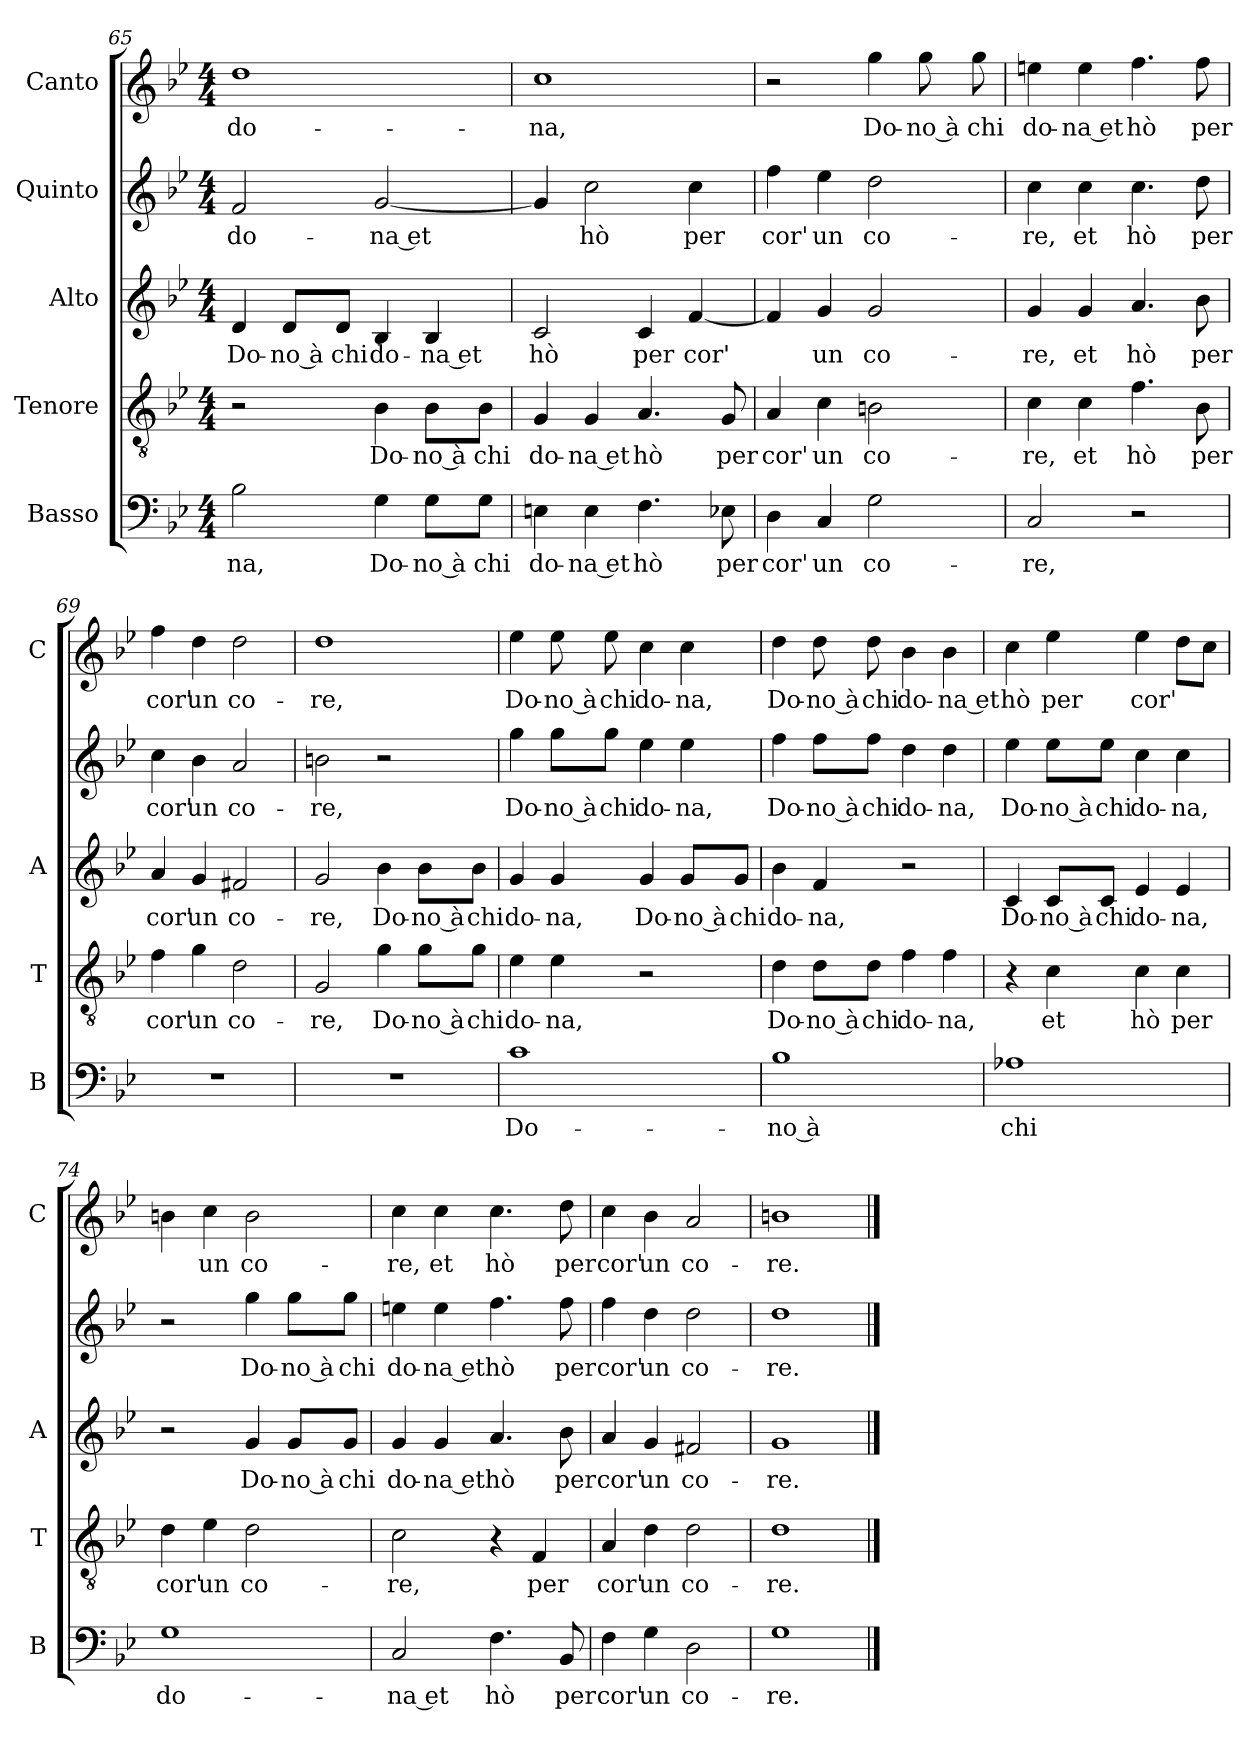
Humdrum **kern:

**kern	**text	**kern	**text	**kern	**text	**kern	**text	**kern	**text
*part5	*part5	*part4	*part4	*part3	*part3	*part2	*part2	*part1	*part1
*staff5	*staff5	*staff4	*staff4	*staff3	*staff3	*staff2	*staff2	*staff1	*staff1
*I"Basso	*	*I"Tenore	*	*I"Alto	*	*I"Quinto	*	*I"Canto	*
*I'B	*	*I'T	*	*I'A	*	*	*	*I'C	*
*clefF4	*	*clefGv2	*	*clefG2	*	*clefG2	*	*clefG2	*
*k[b-e-]	*	*k[b-e-]	*	*k[b-e-]	*	*k[b-e-]	*	*k[b-e-]	*
*B-:	*	*B-:	*	*B-:	*	*B-:	*	*B-:	*
*M4/4	*	*M4/4	*	*M4/4	*	*M4/4	*	*M4/4	*
=65	=65	=65	=65	=65	=65	=65	=65	=65	=65
!	!LO:LY:b	!	!	!	!LO:LY:b	!	!LO:LY:b	!	!LO:LY:b
2B-\	-na,	2r	.	4d/	Do-	2f/	do-	1dd	do-
!	!	!	!	!	!LO:LY:b	!	!	!	!
.	.	.	.	8d/L	-no à	.	.	.	.
!	!	!	!	!	!LO:LY:b	!	!	!	!
.	.	.	.	8d/J	chi	.	.	.	.
!	!LO:LY:b	!	!LO:LY:b	!	!LO:LY:b	!	!LO:LY:b	!	!
4G\	Do-	4B-\	Do-	4B-/	do-	[2g/	-na et	.	.
!	!LO:LY:b	!	!LO:LY:b	!	!LO:LY:b	!	!	!	!
8G\L	-no à	8B-\L	-no à	4B-/	-na et	.	.	.	.
!	!LO:LY:b	!	!LO:LY:b	!	!	!	!	!	!
8G\J	chi	8B-\J	chi	.	.	.	.	.	.
=66	=66	=66	=66	=66	=66	=66	=66	=66	=66
!	!LO:LY:b	!	!LO:LY:b	!	!LO:LY:b	!	!	!	!LO:LY:b
4En\	do-	4G/	do-	2c/	hò	4g/]	.	1cc	-na,
!	!LO:LY:b	!	!LO:LY:b	!	!	!	!LO:LY:b	!	!
4E\	-na et	4G/	-na et	.	.	2cc\	hò	.	.
!	!LO:LY:b	!	!LO:LY:b	!	!LO:LY:b	!	!	!	!
4.F\	hò	4.A/	hò	4c/	per	.	.	.	.
!	!	!	!	!	!LO:LY:b	!	!LO:LY:b	!	!
.	.	.	.	[4f/	cor'	4cc\	per	.	.
!	!LO:LY:b	!	!LO:LY:b	!	!	!	!	!	!
8E-X\	per	8G/	per	.	.	.	.	.	.
=67	=67	=67	=67	=67	=67	=67	=67	=67	=67
!	!LO:LY:b	!	!LO:LY:b	!	!	!	!LO:LY:b	!	!
4D\	cor'	4A/	cor'	4f/]	.	4ff\	cor'	2r	.
!	!LO:LY:b	!	!LO:LY:b	!	!LO:LY:b	!	!LO:LY:b	!	!
4C/	un	4c\	un	4g/	un	4ee-\	un	.	.
!	!LO:LY:b	!	!LO:LY:b	!	!LO:LY:b	!	!LO:LY:b	!	!LO:LY:b
2G\	co-	2Bn\	co-	2g/	co-	2dd\	co-	4gg\	Do-
!	!	!	!	!	!	!	!	!	!LO:LY:b
.	.	.	.	.	.	.	.	8gg\	-no à
!	!	!	!	!	!	!	!	!	!LO:LY:b
.	.	.	.	.	.	.	.	8gg\	chi
=68	=68	=68	=68	=68	=68	=68	=68	=68	=68
!	!LO:LY:b	!	!LO:LY:b	!	!LO:LY:b	!	!LO:LY:b	!	!LO:LY:b
2C/	-re,	4c\	re,	4g/	-re,	4cc\	-re,	4een\	do-
!	!	!	!LO:LY:b	!	!LO:LY:b	!	!LO:LY:b	!	!LO:LY:b
.	.	4c\	et	4g/	et	4cc\	et	4ee\	-na et
!	!	!	!LO:LY:b	!	!LO:LY:b	!	!LO:LY:b	!	!LO:LY:b
2r	.	4.f\	hò	4.a/	hò	4.cc\	hò	4.ff\	hò
!	!	!	!LO:LY:b	!	!LO:LY:b	!	!LO:LY:b	!	!LO:LY:b
.	.	8B-\	per	8b-\	per	8dd\	per	8ff\	per
=69	=69	=69	=69	=69	=69	=69	=69	=69	=69
!	!	!	!LO:LY:b	!	!LO:LY:b	!	!LO:LY:b	!	!LO:LY:b
1r	.	4f\	cor'	4a/	cor'	4cc\	cor'	4ff\	cor'
!	!	!	!LO:LY:b	!	!LO:LY:b	!	!LO:LY:b	!	!LO:LY:b
.	.	4g\	un	4g/	un	4b-\	un	4dd\	un
!	!	!	!LO:LY:b	!	!LO:LY:b	!	!LO:LY:b	!	!LO:LY:b
.	.	2d\	co-	2f#X/	co-	2a/	co-	2dd\	co-
!!LO:PB:g=z
=70	=70	=70	=70	=70	=70	=70	=70	=70	=70
!	!	!	!LO:LY:b	!	!LO:LY:b	!	!LO:LY:b	!	!LO:LY:b
1r	.	2G/	-re,	2g/	-re,	2bn\	-re,	1dd	-re,
!	!	!	!LO:LY:b	!	!LO:LY:b	!	!	!	!
.	.	4g\	Do-	4b-\	Do-	2r	.	.	.
!	!	!	!LO:LY:b	!	!LO:LY:b	!	!	!	!
.	.	8g\L	-no à	8b-\L	-no à	.	.	.	.
!	!	!	!LO:LY:b	!	!LO:LY:b	!	!	!	!
.	.	8g\J	chi	8b-\J	chi	.	.	.	.
=71	=71	=71	=71	=71	=71	=71	=71	=71	=71
!	!LO:LY:b	!	!LO:LY:b	!	!LO:LY:b	!	!LO:LY:b	!	!LO:LY:b
1c	Do-	4e-\	do-	4g/	do-	4gg\	Do-	4ee-\	Do-
!	!	!	!LO:LY:b	!	!LO:LY:b	!	!LO:LY:b	!	!LO:LY:b
.	.	4e-\	-na,	4g/	-na,	8gg\L	-no à	8ee-\	-no à
!	!	!	!	!	!	!	!LO:LY:b	!	!LO:LY:b
.	.	.	.	.	.	8gg\J	chi	8ee-\	chi
!	!	!	!	!	!LO:LY:b	!	!LO:LY:b	!	!LO:LY:b
.	.	2r	.	4g/	Do-	4ee-\	do-	4cc\	do-
!	!	!	!	!	!LO:LY:b	!	!LO:LY:b	!	!LO:LY:b
.	.	.	.	8g/L	-no à	4ee-\	-na,	4cc\	-na,
!	!	!	!	!	!LO:LY:b	!	!	!	!
.	.	.	.	8g/J	chi	.	.	.	.
=72	=72	=72	=72	=72	=72	=72	=72	=72	=72
!	!LO:LY:b	!	!LO:LY:b	!	!LO:LY:b	!	!LO:LY:b	!	!LO:LY:b
1B-	-no à	4d\	Do-	4b-\	do-	4ff\	Do-	4dd\	Do-
!	!	!	!LO:LY:b	!	!LO:LY:b	!	!LO:LY:b	!	!LO:LY:b
.	.	8d\L	-no à	4f/	-na,	8ff\L	-no à	8dd\	-no à
!	!	!	!LO:LY:b	!	!	!	!LO:LY:b	!	!LO:LY:b
.	.	8d\J	chi	.	.	8ff\J	chi	8dd\	chi
!	!	!	!LO:LY:b	!	!	!	!LO:LY:b	!	!LO:LY:b
.	.	4f\	do-	2r	.	4dd\	do-	4b-\	do-
!	!	!	!LO:LY:b	!	!	!	!LO:LY:b	!	!LO:LY:b
.	.	4f\	-na,	.	.	4dd\	-na,	4b-\	-na et
=73	=73	=73	=73	=73	=73	=73	=73	=73	=73
!	!LO:LY:b	!	!	!	!LO:LY:b	!	!LO:LY:b	!	!LO:LY:b
1A-X	chi	4r	.	4c/	Do-	4ee-\	Do-	4cc\	hò
!	!	!	!LO:LY:b	!	!LO:LY:b	!	!LO:LY:b	!	!LO:LY:b
.	.	4c\	et	8c/L	-no à	8ee-\L	-no à	4ee-\	per
!	!	!	!	!	!LO:LY:b	!	!LO:LY:b	!	!
.	.	.	.	8c/J	chi	8ee-\J	chi	.	.
!	!	!	!LO:LY:b	!	!LO:LY:b	!	!LO:LY:b	!	!LO:LY:b
.	.	4c\	hò	4e-/	do-	4cc\	do-	4ee-\	cor'
!	!	!	!LO:LY:b	!	!LO:LY:b	!	!LO:LY:b	!	!
.	.	4c\	per	4e-/	-na,	4cc\	-na,	8dd\L	.
.	.	.	.	.	.	.	.	8cc\J	.
=74	=74	=74	=74	=74	=74	=74	=74	=74	=74
!	!LO:LY:b	!	!LO:LY:b	!	!	!	!	!	!
1G	do-	4d\	cor'	2r	.	2r	.	4bn\	.
!	!	!	!LO:LY:b	!	!	!	!	!	!LO:LY:b
.	.	4e-\	un	.	.	.	.	4cc\	un
!	!	!	!LO:LY:b	!	!LO:LY:b	!	!LO:LY:b	!	!LO:LY:b
.	.	2d\	co-	4g/	Do-	4gg\	Do-	2b\	co-
!	!	!	!	!	!LO:LY:b	!	!LO:LY:b	!	!
.	.	.	.	8g/L	-no à	8gg\L	-no à	.	.
!	!	!	!	!	!LO:LY:b	!	!LO:LY:b	!	!
.	.	.	.	8g/J	chi	8gg\J	chi	.	.
!!LO:LB:g=z
=75	=75	=75	=75	=75	=75	=75	=75	=75	=75
!	!LO:LY:b	!	!LO:LY:b	!	!LO:LY:b	!	!LO:LY:b	!	!LO:LY:b
2C/	-na et	2c\	-re,	4g/	do-	4een\	do-	4cc\	-re,
!	!	!	!	!	!LO:LY:b	!	!LO:LY:b	!	!LO:LY:b
.	.	.	.	4g/	-na et	4ee\	-na et	4cc\	et
!	!LO:LY:b	!	!	!	!LO:LY:b	!	!LO:LY:b	!	!LO:LY:b
4.F\	hò	4r	.	4.a/	hò	4.ff\	hò	4.cc\	hò
!	!	!	!LO:LY:b	!	!	!	!	!	!
.	.	4F/	per	.	.	.	.	.	.
!	!LO:LY:b	!	!	!	!LO:LY:b	!	!LO:LY:b	!	!LO:LY:b
8BB-/	per	.	.	8b-\	per	8ff\	per	8dd\	per
=76	=76	=76	=76	=76	=76	=76	=76	=76	=76
!	!LO:LY:b	!	!LO:LY:b	!	!LO:LY:b	!	!LO:LY:b	!	!LO:LY:b
4F\	cor'	4A/	cor'	4a/	cor'	4ff\	cor'	4cc\	cor'
!	!LO:LY:b	!	!LO:LY:b	!	!LO:LY:b	!	!LO:LY:b	!	!LO:LY:b
4G\	un	4d\	un	4g/	un	4dd\	un	4b-\	un
!	!LO:LY:b	!	!LO:LY:b	!	!LO:LY:b	!	!LO:LY:b	!	!LO:LY:b
2D\	co-	2d\	co-	2f#X/	co-	2dd\	co-	2a/	co-
=77	=77	=77	=77	=77	=77	=77	=77	=77	=77
!	!LO:LY:b	!	!LO:LY:b	!	!LO:LY:b	!	!LO:LY:b	!	!LO:LY:b
1G	-re.	1d	-re.	1g	-re.	1dd	-re.	1bn	-re.
==	==	==	==	==	==	==	==	==	==
*-	*-	*-	*-	*-	*-	*-	*-	*-	*-
